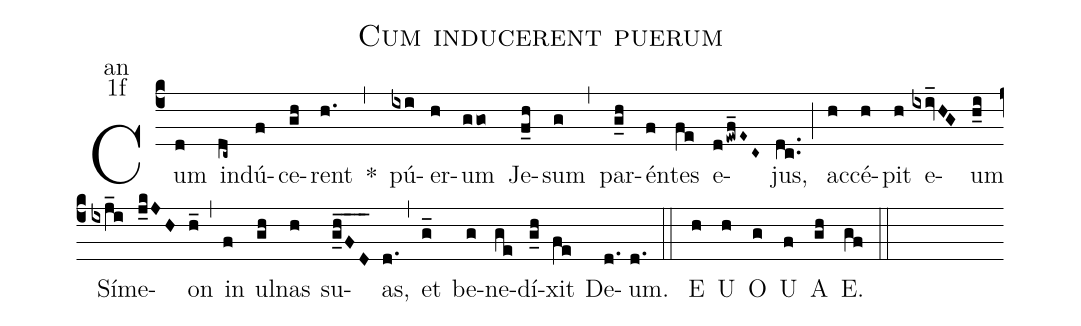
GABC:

name:Cum inducerent puerum;
office-part:an;
mode:1f;
%%
(c4) Cum(d) in(dc~)dú(f)ce(gh)rent(h.) <sp>*</sp>(,) pú(ixi)er(h)um(ggo) Je(f_h)sum(g) (,) par(g_h)én(f)tes(fe) e(dewf_E~C~)jus,(dc..) (;) ac(h)cé(h)pit(h) e(ixiv_HG)um(h_i) Sí(ixj_i)me(j_kJH)on(h_) (,) in(f) ul(gh)nas(h) su(g_hFD___)as,(d.) (,) et(g_) be(g)ne(ge)dí(g_h)xit(fe) De(d.)um.(d.) (::)
<eu> E(h) U(h) O(g) U(f) A(gh) E.(gf) </eu> (::)
